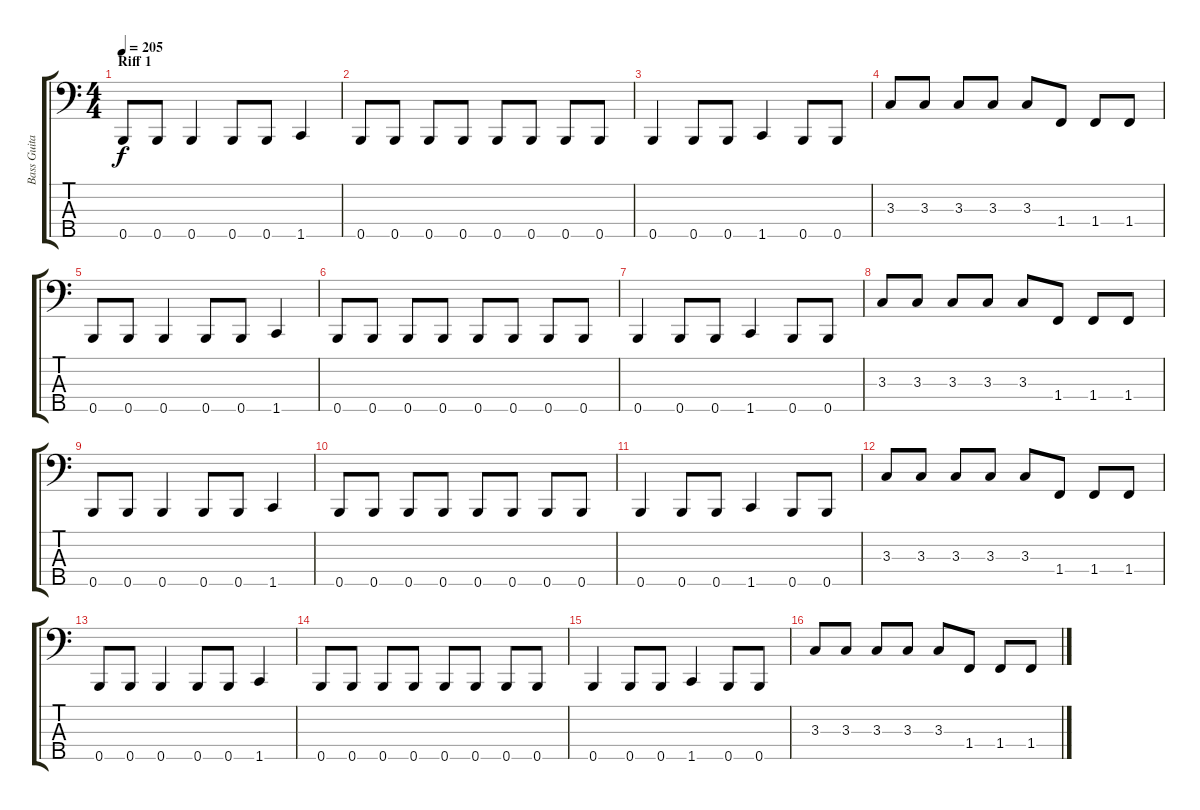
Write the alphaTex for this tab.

\track ("Bass Guitar" "Bass Guita") {instrument electricbasspick}
\staff {score tabs}
\tuning (G2 D2 A1 E1 B0) {hide}
\ts (4 4)
\section ("" "Riff 1")
\tempo 205
\clef f4
\ks c
0.5.8{dy f} 0.5.8 0.5.4 0.5.8 0.5.8 1.5.4 |
0.5.8 0.5.8 0.5.8 0.5.8 0.5.8 0.5.8 0.5.8 0.5.8 |
0.5.4 0.5.8 0.5.8 1.5.4 0.5.8 0.5.8 |
3.3.8 3.3.8 3.3.8 3.3.8 3.3.8 1.4.8 1.4.8 1.4.8 |
0.5.8 0.5.8 0.5.4 0.5.8 0.5.8 1.5.4 |
0.5.8 0.5.8 0.5.8 0.5.8 0.5.8 0.5.8 0.5.8 0.5.8 |
0.5.4 0.5.8 0.5.8 1.5.4 0.5.8 0.5.8 |
3.3.8 3.3.8 3.3.8 3.3.8 3.3.8 1.4.8 1.4.8 1.4.8 |
0.5.8 0.5.8 0.5.4 0.5.8 0.5.8 1.5.4 |
0.5.8 0.5.8 0.5.8 0.5.8 0.5.8 0.5.8 0.5.8 0.5.8 |
0.5.4 0.5.8 0.5.8 1.5.4 0.5.8 0.5.8 |
3.3.8 3.3.8 3.3.8 3.3.8 3.3.8 1.4.8 1.4.8 1.4.8 |
0.5.8 0.5.8 0.5.4 0.5.8 0.5.8 1.5.4 |
0.5.8 0.5.8 0.5.8 0.5.8 0.5.8 0.5.8 0.5.8 0.5.8 |
0.5.4 0.5.8 0.5.8 1.5.4 0.5.8 0.5.8 |
3.3.8 3.3.8 3.3.8 3.3.8 3.3.8 1.4.8 1.4.8 1.4.8
